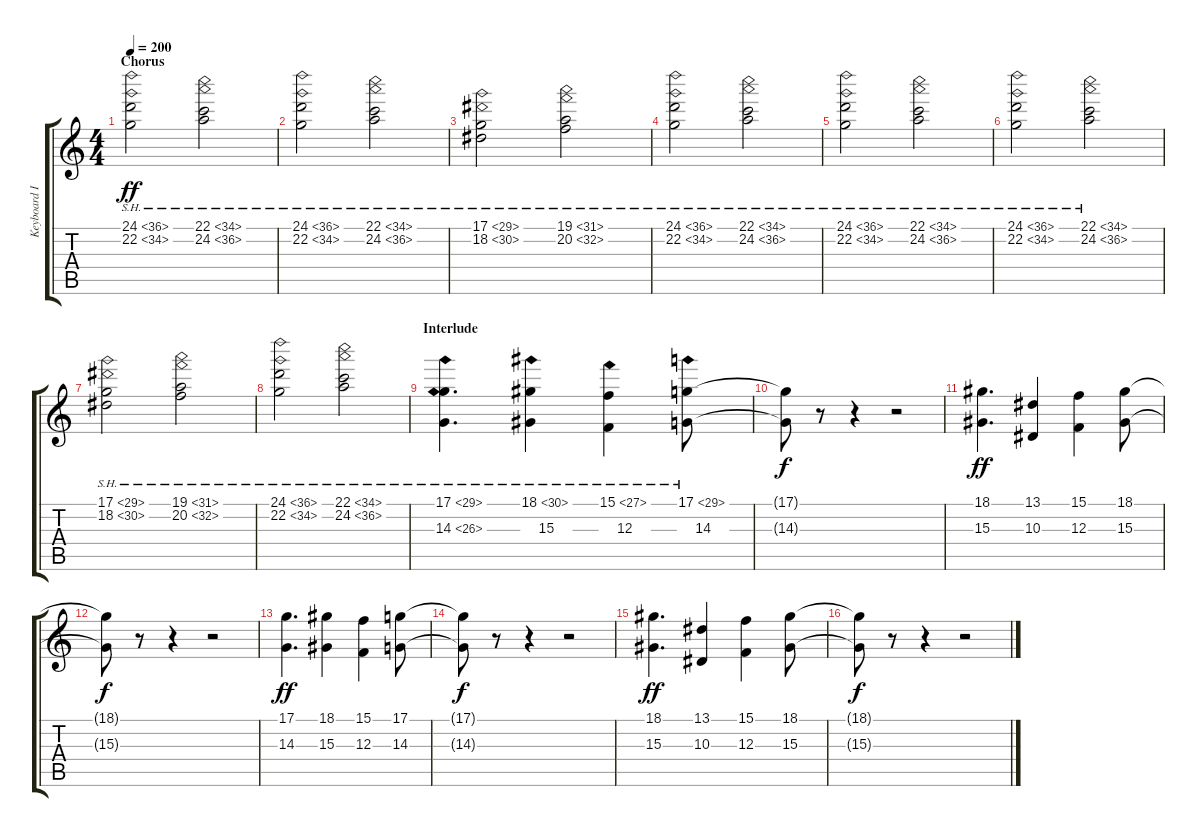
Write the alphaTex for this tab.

\track ("Keyboard I" "Keyboard I") {instrument pad1newage}
\staff {score tabs}
\tuning (D4 A3 F3 C3 G2 D2) {hide}
\ts (4 4)
\section ("" "Chorus")
\tempo 200
\clef g2
\ks c
(24.1{sh 12} 22.2{sh 12}).2{dy ff} (22.1{sh 12} 24.2{sh 12}).2 |
(24.1{sh 12} 22.2{sh 12}).2 (22.1{sh 12} 24.2{sh 12}).2 |
(17.1{sh 12} 18.2{sh 12}).2 (19.1{sh 12} 20.2{sh 12}).2 |
(24.1{sh 12} 22.2{sh 12}).2 (22.1{sh 12} 24.2{sh 12}).2 |
(24.1{sh 12} 22.2{sh 12}).2 (22.1{sh 12} 24.2{sh 12}).2 |
(24.1{sh 12} 22.2{sh 12}).2 (22.1{sh 12} 24.2{sh 12}).2 |
(17.1{sh 12} 18.2{sh 12}).2 (19.1{sh 12} 20.2{sh 12}).2 |
(24.1{sh 12} 22.2{sh 12}).2 (22.1{sh 12} 24.2{sh 12}).2 |
\section ("" "Interlude")
(17.1{sh 12} 14.3{sh 12}).4{d} (18.1{sh 12} 15.3).4 (15.1{sh 12} 12.3).4 (17.1{sh 12} 14.3).8 |
(17.1{t} 14.3{t}).8{dy f} r.8 r.4 r.2 |
(18.1 15.3).4{d dy ff} (13.1 10.3).4 (15.1 12.3).4 (18.1 15.3).8 |
(18.1{t} 15.3{t}).8{dy f} r.8 r.4 r.2 |
(17.1 14.3).4{d dy ff} (18.1 15.3).4 (15.1 12.3).4 (17.1 14.3).8 |
(17.1{t} 14.3{t}).8{dy f} r.8 r.4 r.2 |
(18.1 15.3).4{d dy ff} (13.1 10.3).4 (15.1 12.3).4 (18.1 15.3).8 |
(18.1{t} 15.3{t}).8{dy f} r.8 r.4 r.2
